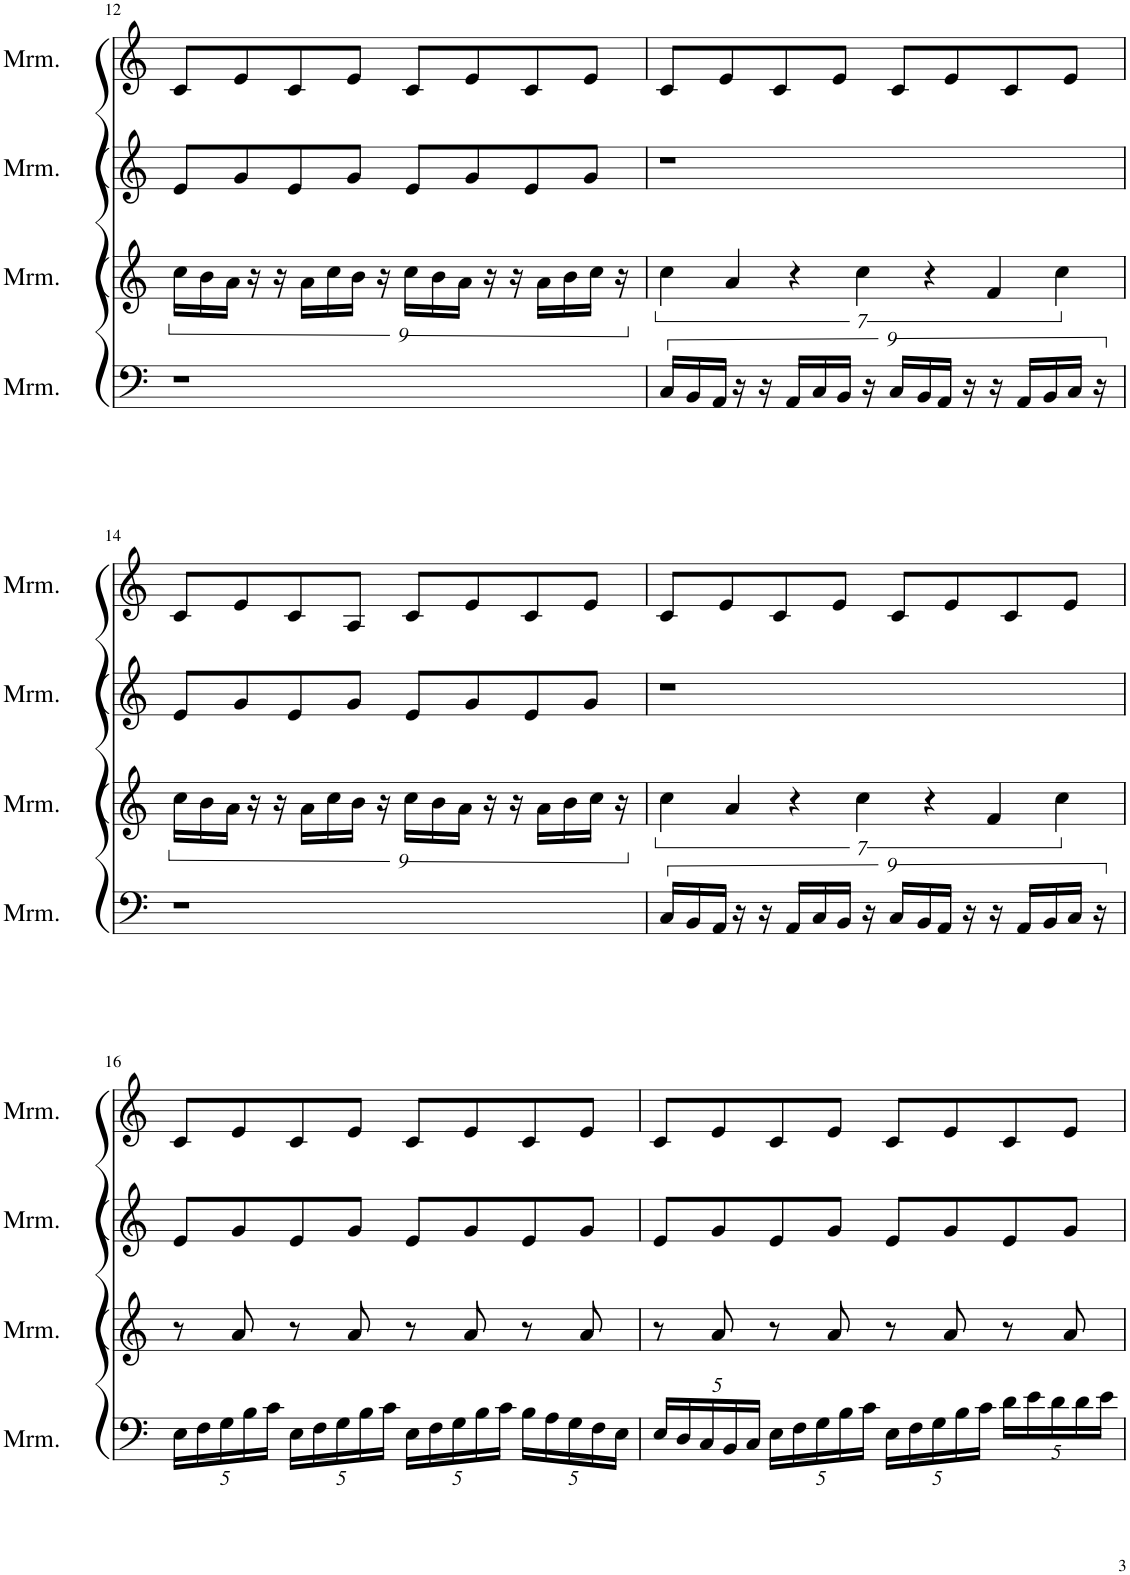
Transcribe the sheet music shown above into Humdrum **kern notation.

**kern	**kern	**kern	**kern
*part4	*part3	*part2	*part1
*staff4	*staff3	*staff2	*staff1
*I"Marimba	*I"Marimba	*I"Marimba	*I"Marimba
*I'Mrm.	*I'Mrm.	*I'Mrm.	*I'Mrm.
!!LO:PB:g=z
*clefF4	*clefG2	*clefG2	*clefG2
*k[]	*k[]	*k[]	*k[]
*M4/4	*M4/4	*M4/4	*M4/4
=12	=12	=12	=12
1r	18cc\LL	8e/L	8c/L
.	18b\	.	.
.	18a\JJ	.	.
.	.	8g/	8e/
.	18r	.	.
.	18r	.	.
.	.	8e/	8c/
.	18a\LL	.	.
.	18cc\	.	.
.	.	8g/J	8e/J
.	18b\JJ	.	.
.	18r	.	.
.	18cc\LL	8e/L	8c/L
.	18b\	.	.
.	18a\JJ	.	.
.	.	8g/	8e/
.	18r	.	.
.	18r	.	.
.	.	8e/	8c/
.	18a\LL	.	.
.	18b\	.	.
.	.	8g/J	8e/J
.	18cc\JJ	.	.
.	18r	.	.
=13	=13	=13	=13
18C/LL	7cc\	1r	8c/L
18BB/	.	.	.
18AA/JJ	.	.	.
.	.	.	8e/
.	7a/	.	.
18r	.	.	.
18r	.	.	.
.	.	.	8c/
18AA/LL	.	.	.
.	7r	.	.
18C/	.	.	.
.	.	.	8e/J
18BB/JJ	.	.	.
.	7cc\	.	.
18r	.	.	.
18C/LL	.	.	8c/L
18BB/	.	.	.
.	7r	.	.
18AA/JJ	.	.	.
.	.	.	8e/
18r	.	.	.
.	7f/	.	.
18r	.	.	.
.	.	.	8c/
18AA/LL	.	.	.
18BB/	.	.	.
.	7cc\	.	.
.	.	.	8e/J
18C/JJ	.	.	.
18r	.	.	.
!!LO:LB:g=z
=14	=14	=14	=14
1r	18cc\LL	8e/L	8c/L
.	18b\	.	.
.	18a\JJ	.	.
.	.	8g/	8e/
.	18r	.	.
.	18r	.	.
.	.	8e/	8c/
.	18a\LL	.	.
.	18cc\	.	.
.	.	8g/J	8A/J
.	18b\JJ	.	.
.	18r	.	.
.	18cc\LL	8e/L	8c/L
.	18b\	.	.
.	18a\JJ	.	.
.	.	8g/	8e/
.	18r	.	.
.	18r	.	.
.	.	8e/	8c/
.	18a\LL	.	.
.	18b\	.	.
.	.	8g/J	8e/J
.	18cc\JJ	.	.
.	18r	.	.
=15	=15	=15	=15
18C/LL	7cc\	1r	8c/L
18BB/	.	.	.
18AA/JJ	.	.	.
.	.	.	8e/
.	7a/	.	.
18r	.	.	.
18r	.	.	.
.	.	.	8c/
18AA/LL	.	.	.
.	7r	.	.
18C/	.	.	.
.	.	.	8e/J
18BB/JJ	.	.	.
.	7cc\	.	.
18r	.	.	.
18C/LL	.	.	8c/L
18BB/	.	.	.
.	7r	.	.
18AA/JJ	.	.	.
.	.	.	8e/
18r	.	.	.
.	7f/	.	.
18r	.	.	.
.	.	.	8c/
18AA/LL	.	.	.
18BB/	.	.	.
.	7cc\	.	.
.	.	.	8e/J
18C/JJ	.	.	.
18r	.	.	.
!!LO:LB:g=z
=16	=16	=16	=16
*Xbrackettup	*	*	*
20E\LL	8r	8e/L	8c/L
20F\	.	.	.
20G\	.	.	.
.	8a/	8g/	8e/
20B\	.	.	.
20c\JJ	.	.	.
20E\LL	8r	8e/	8c/
20F\	.	.	.
20G\	.	.	.
.	8a/	8g/J	8e/J
20B\	.	.	.
20c\JJ	.	.	.
20E\LL	8r	8e/L	8c/L
20F\	.	.	.
20G\	.	.	.
.	8a/	8g/	8e/
20B\	.	.	.
20c\JJ	.	.	.
20B\LL	8r	8e/	8c/
20A\	.	.	.
20G\	.	.	.
.	8a/	8g/J	8e/J
20F\	.	.	.
20E\JJ	.	.	.
=17	=17	=17	=17
20E/LL	8r	8e/L	8c/L
20D/	.	.	.
20C/	.	.	.
.	8a/	8g/	8e/
20BB/	.	.	.
20C/JJ	.	.	.
20E\LL	8r	8e/	8c/
20F\	.	.	.
20G\	.	.	.
.	8a/	8g/J	8e/J
20B\	.	.	.
20c\JJ	.	.	.
20E\LL	8r	8e/L	8c/L
20F\	.	.	.
20G\	.	.	.
.	8a/	8g/	8e/
20B\	.	.	.
20c\JJ	.	.	.
20d\LL	8r	8e/	8c/
20e\	.	.	.
20d\	.	.	.
.	8a/	8g/J	8e/J
20d\	.	.	.
20e\JJ	.	.	.
=	=	=	=
*-	*-	*-	*-
